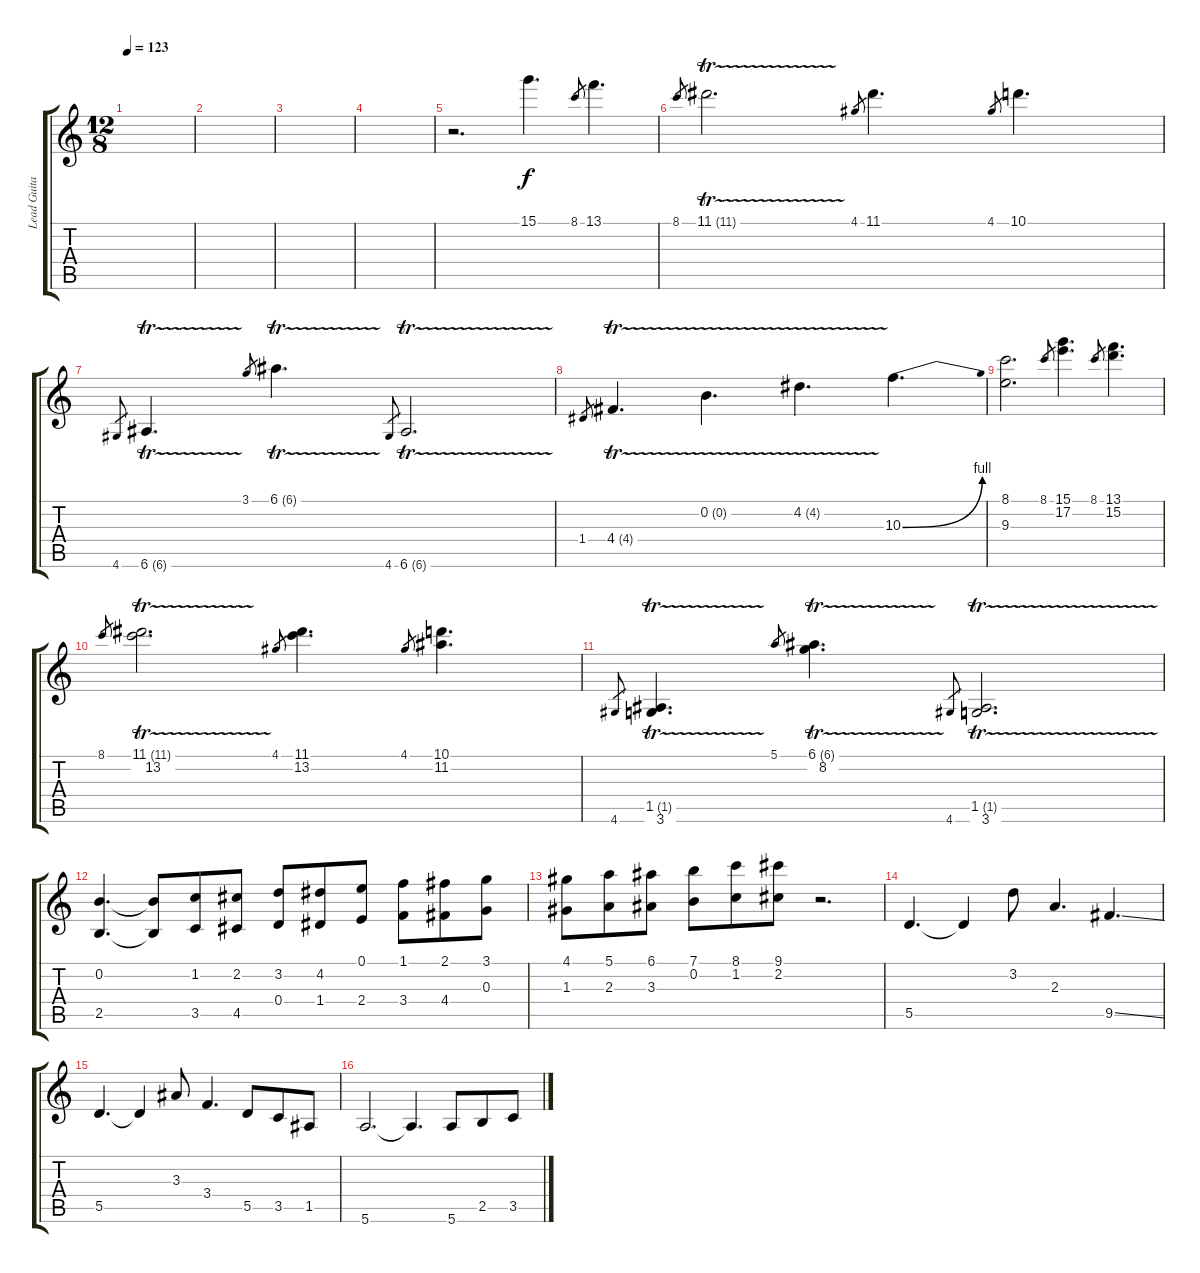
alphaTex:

\track ("Lead Guitar" "Lead Guita") {instrument distortionguitar}
\staff {score tabs}
\tuning (E4 B3 G3 D3 A2 E2) {hide}
\ts (12 8)
\tempo 123
\clef g2
\ks c
|
|
|
|
r.2{d} 15.1.4{d} 8.1.8{gr} 13.1.4{d} |
8.1.8{gr} 11.1{tr (11 32)}.2{d} 4.1.8{gr} 11.1.4{d} 4.1.8{gr} 10.1.4{d} |
4.6.8{gr} 6.6{tr (6 32)}.4{d} 3.1.8{gr} 6.1{tr (6 32)}.4{d} 4.6.8{gr} 6.6{tr (6 32)}.2{d} |
1.4.8{gr} 4.4{tr (4 32)}.4{d} 0.2{tr (0 32)}.4{d} 4.2{tr (4 32)}.4{d} 10.3{be (bend 0 0 60 4)}.4{d} |
(8.1 9.3).2{d} 8.1.8{gr} (15.1 17.2).4{d} 8.1.8{gr} (13.1 15.2).4{d} |
8.1.8{gr} (11.1{tr (11 32)} 13.2).2{d} 4.1.8{gr} (11.1 13.2).4{d} 4.1.8{gr} (10.1 11.2).4{d} |
4.6.8{gr} (1.5{tr (1 32)} 3.6).4{d} 5.1.8{gr} (6.1{tr (6 32)} 8.2).4{d} 4.6.8{gr} (1.5{tr (1 32)} 3.6).2{d} |
(0.2 2.5).4{d} (0.2{t} 2.5{t}).8 (1.2 3.5).8 (2.2 4.5).8 (3.2 0.4).8 (4.2 1.4).8 (0.1 2.4).8 (1.1 3.4).8 (2.1 4.4).8 (3.1 0.3).8 |
(4.1 1.3).8 (5.1 2.3).8 (6.1 3.3).8 (7.1 0.2).8 (8.1 1.2).8 (9.1 2.2).8 r.2{d} |
5.5.4{d} 5.5{t}.4 3.2.8 2.3.4{d} 9.5{ss}.4{d} |
5.5.4{d} 5.5{t}.4 3.3.8 3.4.4{d} 5.5.8 3.5.8 1.5.8 |
5.6.2{d} 5.6{t}.4{d} 5.6.8 2.5.8 3.5.8
